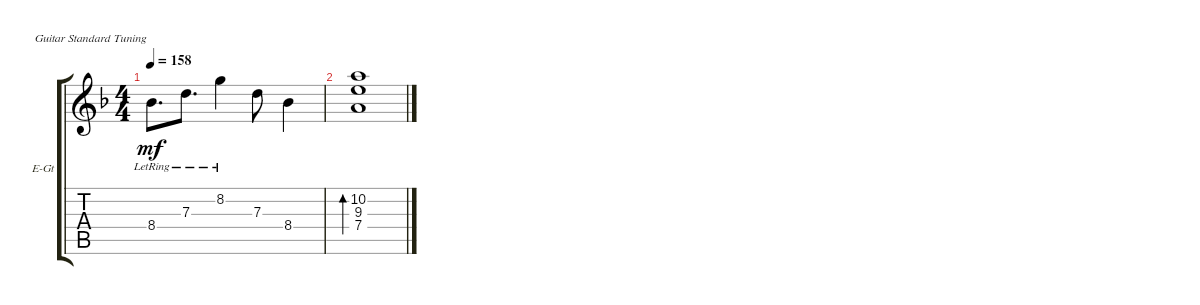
\defaultSystemsLayout 4
\bracketExtendMode groupsimilarinstruments
\firstSystemTrackNameOrientation horizontal
\otherSystemsTrackNameOrientation horizontal
\track ("Electric Guitar" "E-Gt") {instrument overdrivenguitar}
\staff {score tabs}
\tuning (E4 B3 G3 D3 A2 E2)
\ts (4 4)
\tempo 158
\clef g2
\ks dminor
8.4{lr}.8{d dy mf} 7.3{lr}.8{d} 8.2{lr}.4 7.3.8 8.4.4 |
(7.4 9.3 10.2).1{bd 479}
